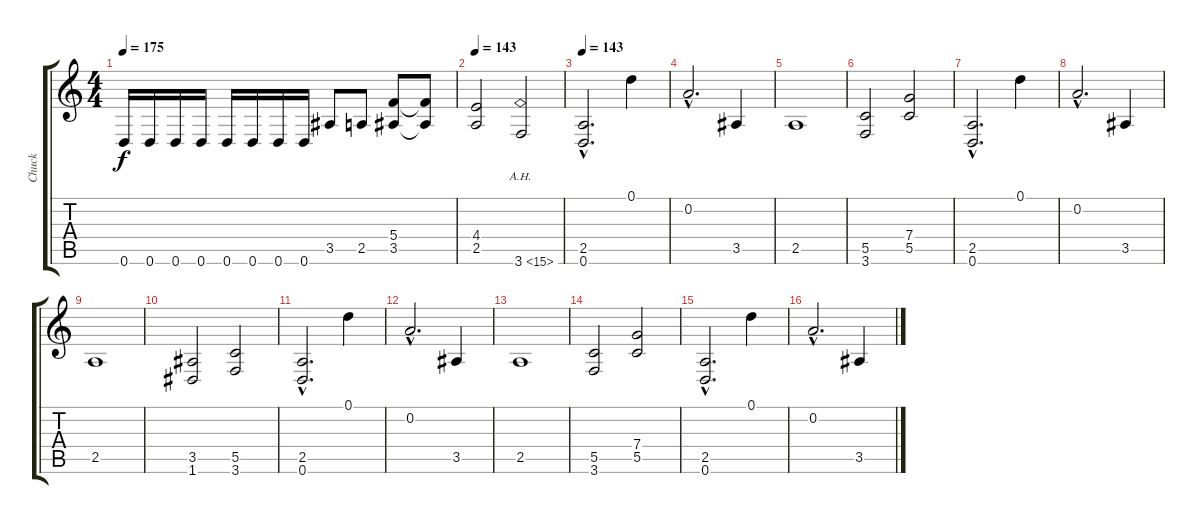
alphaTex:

\track ("Chuck" "Chuck") {instrument distortionguitar}
\staff {score tabs}
\tuning (D4 A3 F3 C3 G2 D2) {hide}
\ts (4 4)
\tempo 175
\clef g2
\ks c
0.6.16{dy f} 0.6.16 0.6.16 0.6.16 0.6.16 0.6.16 0.6.16 0.6.16 3.5.8 2.5.8 (5.4 3.5).8 (5.4{t} 3.5{t}).8 |
\tempo 143
(4.4 2.5).2 3.6{ah 12}.2 |
\tempo 143
(2.5{hac} 0.6{hac}).2{d} 0.1.4 |
0.2{hac}.2{d} 3.5.4 |
2.5.1 |
(5.5 3.6).2 (7.4 5.5).2 |
(2.5{hac} 0.6{hac}).2{d} 0.1.4 |
0.2{hac}.2{d} 3.5.4 |
2.5.1 |
(3.5 1.6).2 (5.5 3.6).2 |
(2.5{hac} 0.6{hac}).2{d} 0.1.4 |
0.2{hac}.2{d} 3.5.4 |
2.5.1 |
(5.5 3.6).2 (7.4 5.5).2 |
(2.5{hac} 0.6{hac}).2{d} 0.1.4 |
0.2{hac}.2{d} 3.5.4
